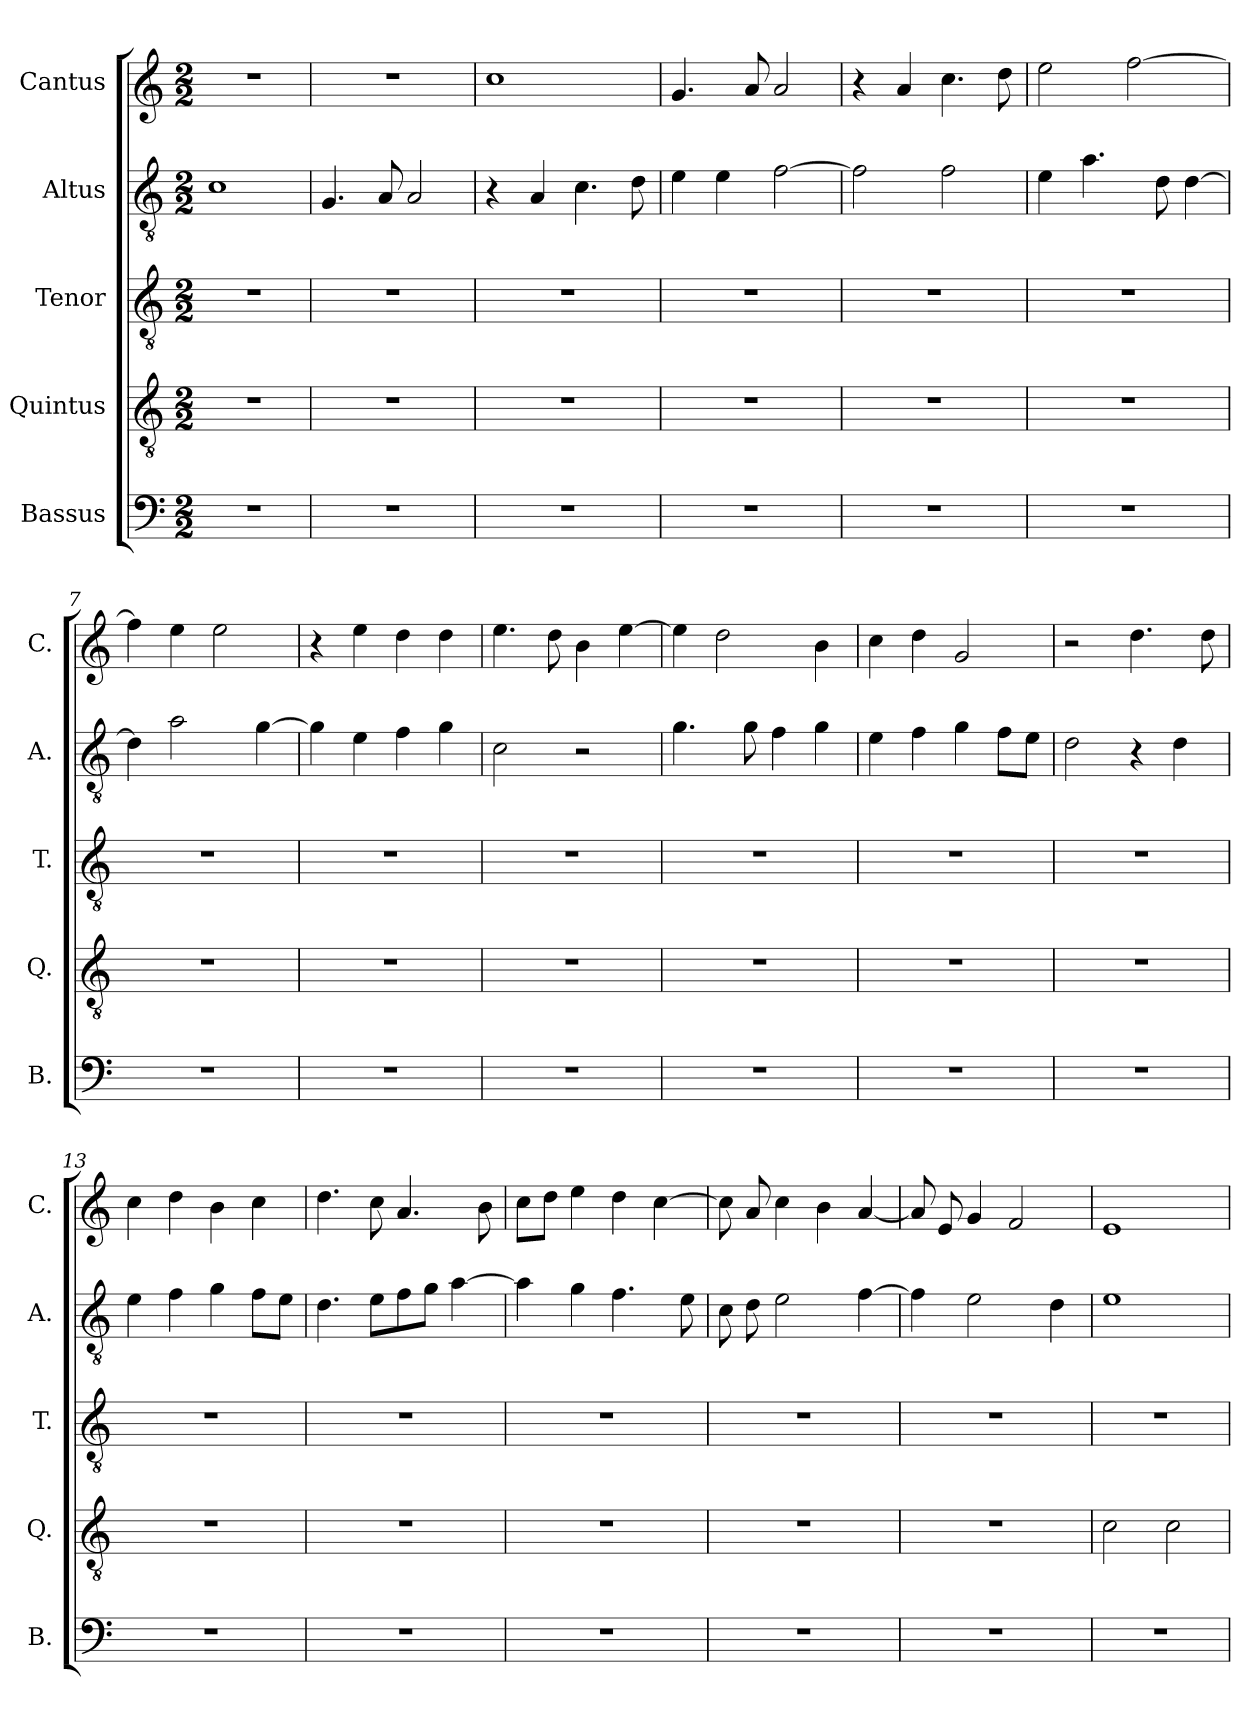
**kern	**kern	**kern	**kern	**kern
*part5	*part4	*part3	*part2	*part1
*staff5	*staff4	*staff3	*staff2	*staff1
*I"Bassus	*I"Quintus	*I"Tenor	*I"Altus	*I"Cantus
*I'B.	*I'Q.	*I'T.	*I'A.	*I'C.
*clefF4	*clefGv2	*clefGv2	*clefGv2	*clefG2
*k[]	*k[]	*k[]	*k[]	*k[]
*M2/2	*M2/2	*M2/2	*M2/2	*M2/2
=1	=1	=1	=1	=1
1r	1r	1r	1c	1r
=2	=2	=2	=2	=2
1r	1r	1r	4.G/	1r
.	.	.	8A/	.
.	.	.	2A/	.
=3	=3	=3	=3	=3
1r	1r	1r	4r	1cc
.	.	.	4A/	.
.	.	.	4.c\	.
.	.	.	8d\	.
=4	=4	=4	=4	=4
1r	1r	1r	4e\	4.g/
.	.	.	4e\	.
.	.	.	.	8a/
.	.	.	[2f\	2a/
=5	=5	=5	=5	=5
1r	1r	1r	2f\]	4r
.	.	.	.	4a/
.	.	.	2f\	4.cc\
.	.	.	.	8dd\
=6	=6	=6	=6	=6
1r	1r	1r	4e\	2ee\
.	.	.	4.a\	.
.	.	.	.	[2ff\
.	.	.	8d\	.
.	.	.	[4d\	.
=7	=7	=7	=7	=7
1r	1r	1r	4d\]	4ff\]
.	.	.	2a\	4ee\
.	.	.	.	2ee\
.	.	.	[4g\	.
=8	=8	=8	=8	=8
1r	1r	1r	4g\]	4r
.	.	.	4e\	4ee\
.	.	.	4f\	4dd\
.	.	.	4g\	4dd\
=9	=9	=9	=9	=9
1r	1r	1r	2c\	4.ee\
.	.	.	.	8dd\
.	.	.	2r	4b\
.	.	.	.	[4ee\
=10	=10	=10	=10	=10
1r	1r	1r	4.g\	4ee\]
.	.	.	.	2dd\
.	.	.	8g\	.
.	.	.	4f\	.
.	.	.	4g\	4b\
=11	=11	=11	=11	=11
1r	1r	1r	4e\	4cc\
.	.	.	4f\	4dd\
.	.	.	4g\	2g/
.	.	.	8f\L	.
.	.	.	8e\J	.
=12	=12	=12	=12	=12
1r	1r	1r	2d\	2r
.	.	.	4r	4.dd\
.	.	.	4d\	.
.	.	.	.	8dd\
=13	=13	=13	=13	=13
1r	1r	1r	4e\	4cc\
.	.	.	4f\	4dd\
.	.	.	4g\	4b\
.	.	.	8f\L	4cc\
.	.	.	8e\J	.
=14	=14	=14	=14	=14
1r	1r	1r	4.d\	4.dd\
.	.	.	8e\L	8cc\
.	.	.	8f\	4.a/
.	.	.	8g\J	.
.	.	.	[4a\	.
.	.	.	.	8b\
=15	=15	=15	=15	=15
1r	1r	1r	4a\]	8cc\L
.	.	.	.	8dd\J
.	.	.	4g\	4ee\
.	.	.	4.f\	4dd\
.	.	.	.	[4cc\
.	.	.	8e\	.
=16	=16	=16	=16	=16
1r	1r	1r	8c\	8cc\]
.	.	.	8d\	8a/
.	.	.	2e\	4cc\
.	.	.	.	4b\
.	.	.	[4f\	[4a/
=17	=17	=17	=17	=17
1r	1r	1r	4f\]	8a/]
.	.	.	.	8e/
.	.	.	2e\	4g/
.	.	.	.	2f/
.	.	.	4d\	.
=18	=18	=18	=18	=18
1r	2c\	1r	1e	1e
.	2c\	.	.	.
=	=	=	=	=
*-	*-	*-	*-	*-
